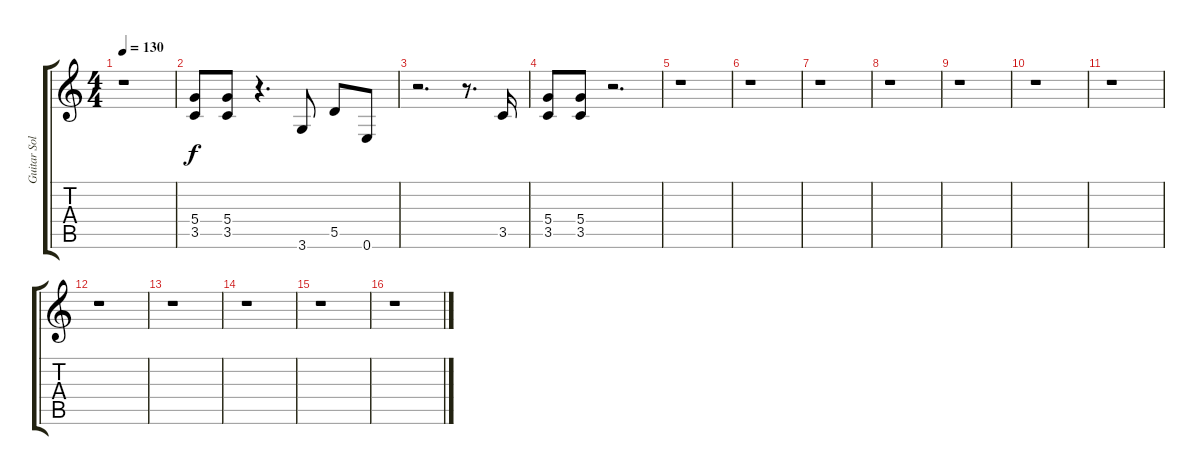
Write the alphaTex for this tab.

\track ("Guitar Solo" "Guitar Sol") {instrument overdrivenguitar}
\staff {score tabs}
\tuning (E4 B3 G3 D3 A2 E2) {hide}
\ts (4 4)
\tempo 130
\clef g2
\ks c
r.1{dy f} |
(5.4 3.5).8 (5.4 3.5).8 r.4{d} 3.6.8 5.5.8 0.6.8 |
r.2{d} r.8{d} 3.5.16{instrument guitarfretnoise} |
(5.4 3.5).8{instrument overdrivenguitar} (5.4 3.5).8 r.2{d} |
r.1 |
r.1 |
r.1 |
r.1 |
r.1 |
r.1 |
r.1 |
r.1 |
r.1 |
r.1 |
r.1 |
r.1
